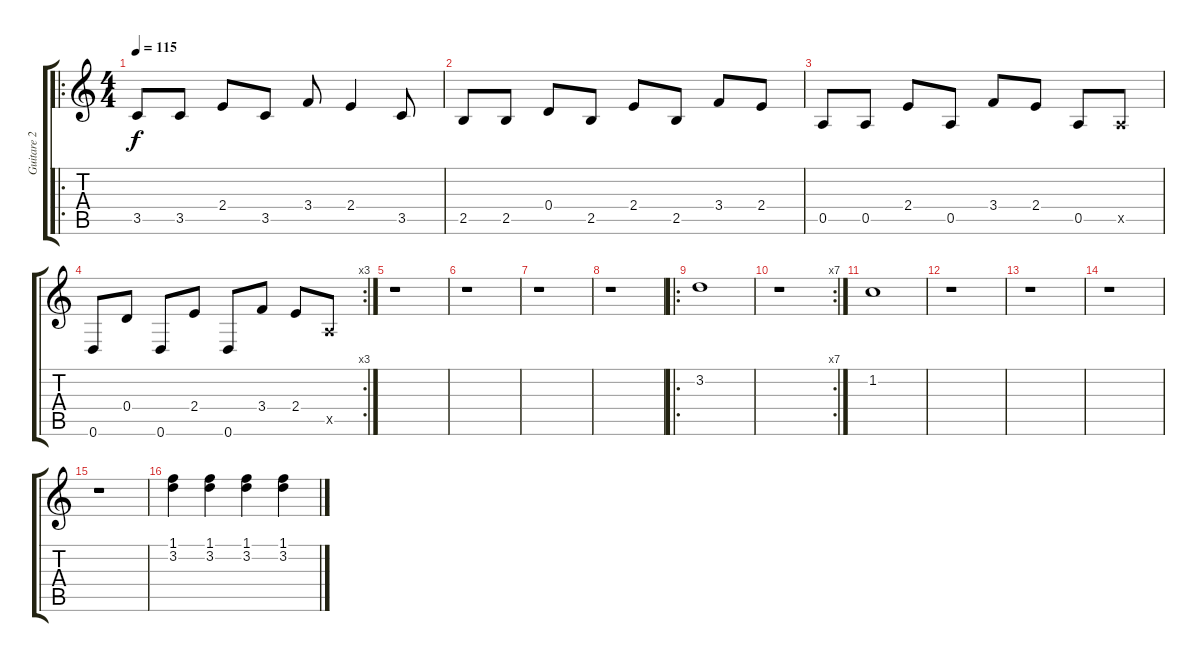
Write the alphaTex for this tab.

\track ("Guitare 2" "Guitare 2") {instrument electricguitarjazz}
\staff {score tabs}
\tuning (E4 B3 G3 D3 A2 D2) {hide}
\ro
\ts (4 4)
\tempo 115
\clef g2
\ks c
3.5.8{dy f instrument electricguitarjazz} 3.5.8 2.4.8 3.5.8 3.4.8 2.4.4 3.5.8 |
2.5.8 2.5.8 0.4.8 2.5.8 2.4.8 2.5.8 3.4.8 2.4.8 |
0.5.8 0.5.8 2.4.8 0.5.8 3.4.8 2.4.8 0.5.8 0.5{x}.8 |
\rc 3
0.6.8 0.4.8 0.6.8 2.4.8 0.6.8 3.4.8 2.4.8 0.5{x}.8 |
r.1 |
r.1 |
r.1 |
r.1 |
\ro
3.2.1 |
\rc 7
r.1 |
1.2.1 |
r.1 |
r.1 |
r.1 |
r.1 |
(1.1 3.2).4 (1.1 3.2).4 (1.1 3.2).4 (1.1 3.2).4
